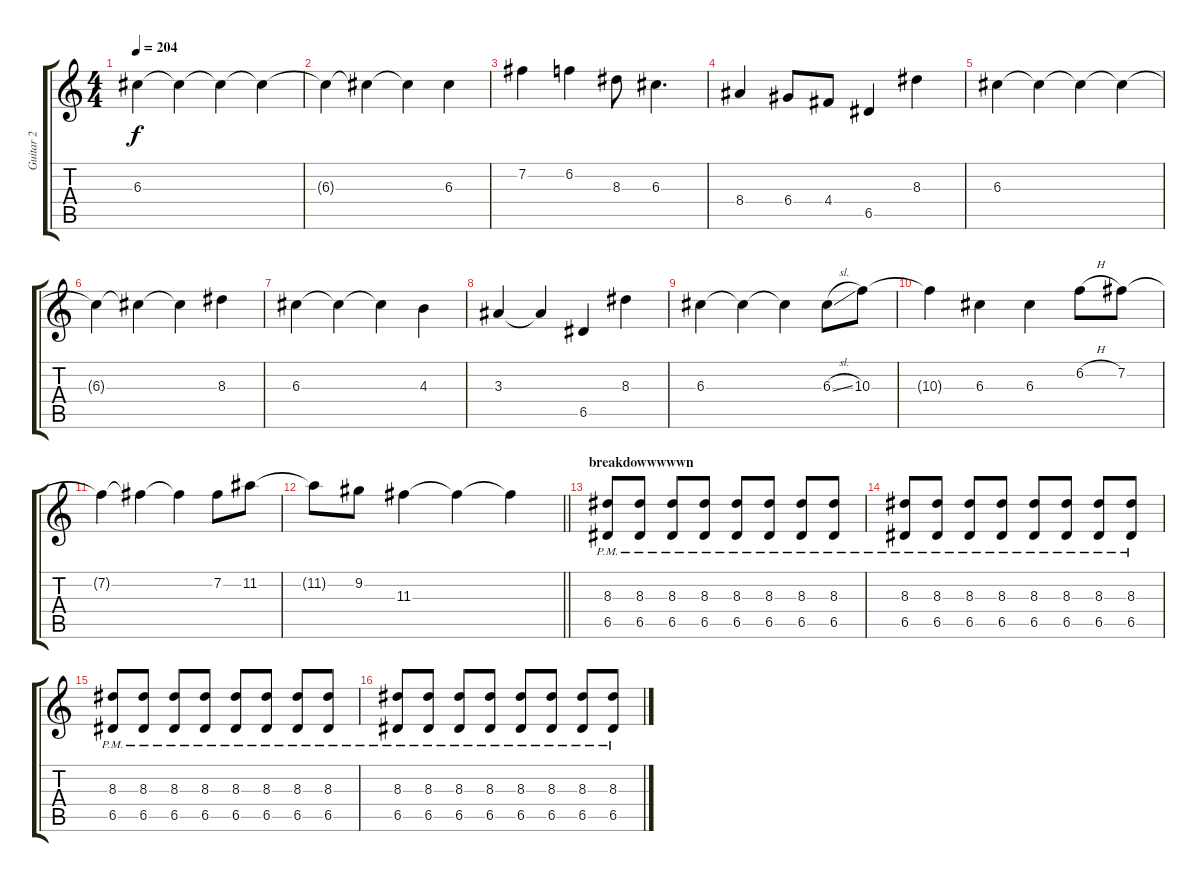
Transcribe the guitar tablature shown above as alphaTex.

\track ("Guitar 2" "Guitar 2") {instrument distortionguitar}
\staff {score tabs}
\tuning (E4 B3 G3 D3 A2 E2) {hide}
\ts (4 4)
\tempo 204
\clef g2
\ks c
6.3.4{dy f} 6.3{t}.4 6.3{t}.4 6.3{t}.4 |
6.3{t}.4 6.3{t}.4 6.3{t}.4 6.3.4 |
7.2.4 6.2.4 8.3.8 6.3.4{d} |
8.4.4 6.4.8 4.4.8 6.5.4 8.3.4 |
6.3.4 6.3{t}.4 6.3{t}.4 6.3{t}.4 |
6.3{t}.4 6.3{t}.4 6.3{t}.4 8.3.4 |
6.3.4 6.3{t}.4 6.3{t}.4 4.3.4 |
3.3.4 3.3{t}.4 6.5.4 8.3.4 |
6.3.4 6.3{t}.4 6.3{t}.4 6.3{sl}.8 10.3.8 |
10.3{t}.4 6.3.4 6.3.4 6.2{h}.8 7.2.8 |
7.2{t}.4 7.2{t}.4 7.2{t}.4 7.2.8 11.2.8 |
\barLineRight lightlight
11.2{t}.8 9.2.8 11.3.4 11.3{t}.4 11.3{t}.4 |
\section ("" "breakdowwwwwn")
(8.3{pm} 6.5{pm}).8{instrument distortionguitar} (8.3{pm} 6.5{pm}).8 (8.3{pm} 6.5{pm}).8 (8.3{pm} 6.5{pm}).8 (8.3{pm} 6.5{pm}).8 (8.3{pm} 6.5{pm}).8 (8.3{pm} 6.5{pm}).8 (8.3{pm} 6.5{pm}).8 |
(8.3{pm} 6.5{pm}).8 (8.3{pm} 6.5{pm}).8 (8.3{pm} 6.5{pm}).8 (8.3{pm} 6.5{pm}).8 (8.3{pm} 6.5{pm}).8 (8.3{pm} 6.5{pm}).8 (8.3{pm} 6.5{pm}).8 (8.3{pm} 6.5{pm}).8 |
(8.3{pm} 6.5{pm}).8 (8.3{pm} 6.5{pm}).8 (8.3{pm} 6.5{pm}).8 (8.3{pm} 6.5{pm}).8 (8.3{pm} 6.5{pm}).8 (8.3{pm} 6.5{pm}).8 (8.3{pm} 6.5{pm}).8 (8.3{pm} 6.5{pm}).8 |
(8.3{pm} 6.5{pm}).8 (8.3{pm} 6.5{pm}).8 (8.3{pm} 6.5{pm}).8 (8.3{pm} 6.5{pm}).8 (8.3{pm} 6.5{pm}).8 (8.3{pm} 6.5{pm}).8 (8.3{pm} 6.5{pm}).8 (8.3{pm} 6.5{pm}).8
